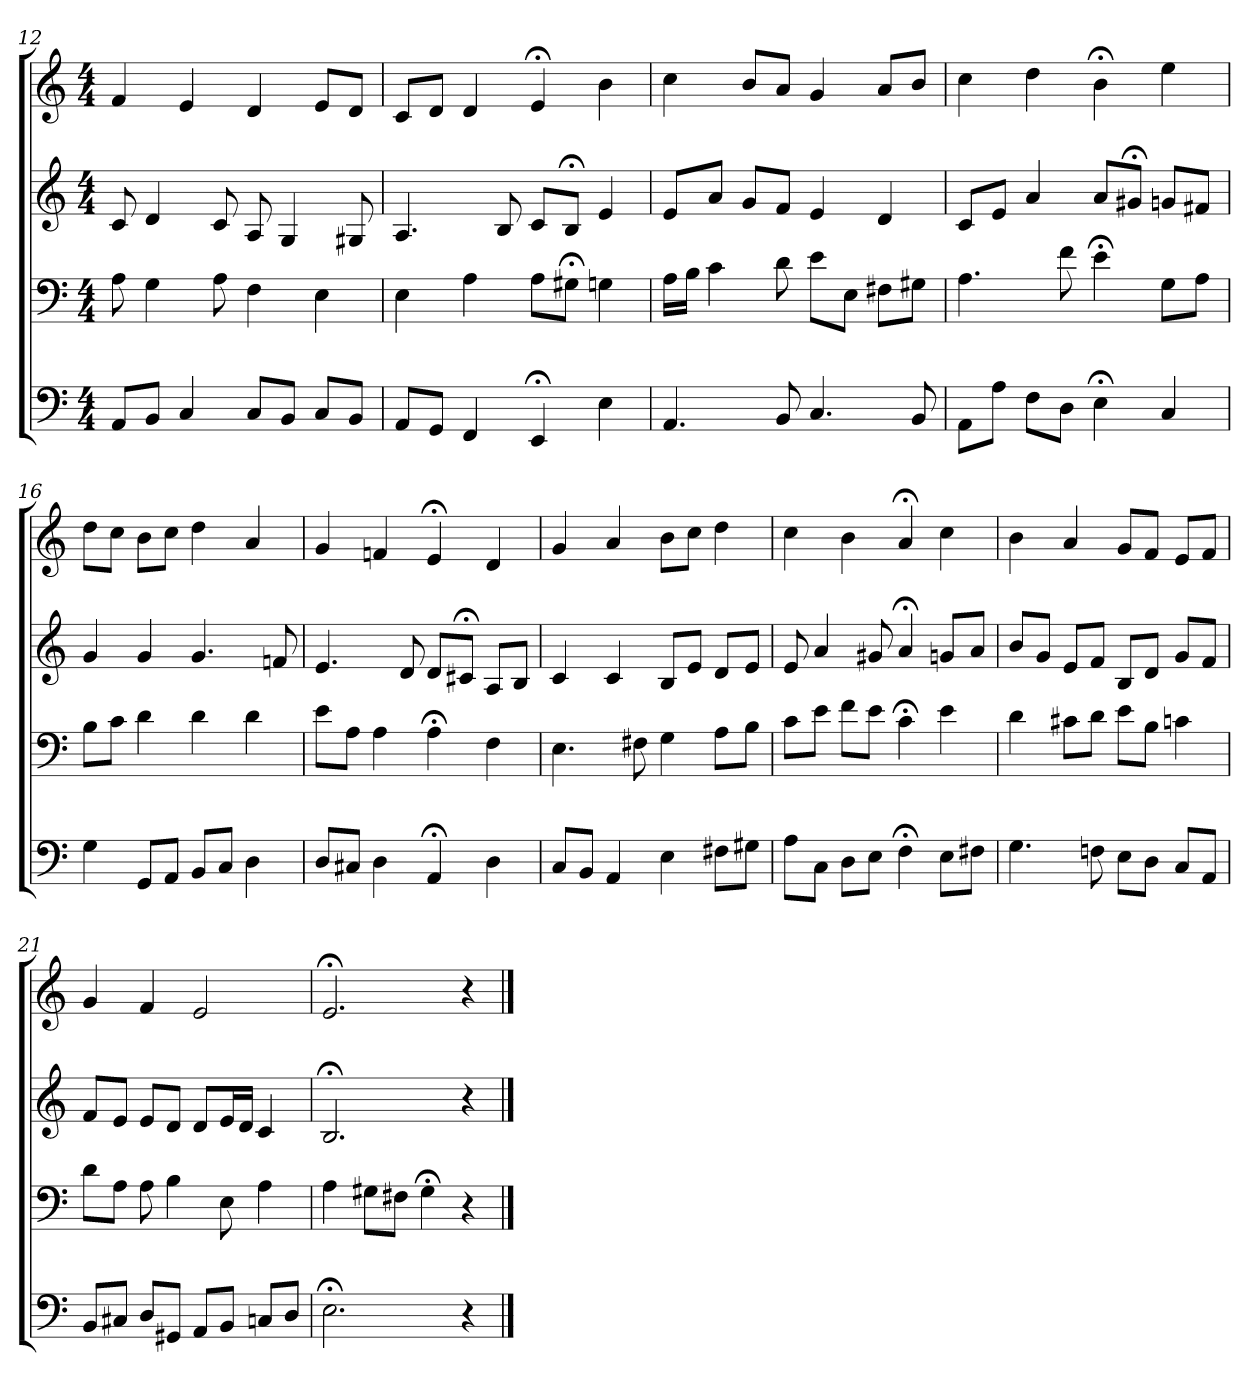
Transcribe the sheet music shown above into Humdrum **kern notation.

**kern	**kern	**kern	**kern
*part4	*part3	*part2	*part1
*staff4	*staff3	*staff2	*staff1
*clefF4	*clefF4	*clefG2	*clefG2
*M4/4	*M4/4	*M4/4	*M4/4
=12	=12	=12	=12
8AA/L	8A	8c	4f
8BB/J	4G	4d	.
4C	.	.	4e
.	8A	8c	.
8C/L	4F	8A	4d
8BB/J	.	4G	.
8C/L	4E	.	8e/L
8BB/J	.	8G#X	8d/J
=13	=13	=13	=13
8AA/L	4E	4.A	8c/L
8GG/J	.	.	8d/J
4FF	4A	.	4d
.	.	8B	.
4EE;<	8A\L	8c/L	4e;<
.	8G#X;<\J	8B;</J	.
4E	4Gn	4e	4b
=14	=14	=14	=14
4.AA	16A\LL	8e/L	4cc
.	16B\JJ	.	.
.	4c	8a/J	.
.	.	8g/L	8b/L
8BB	8d	8f/J	8a/J
4.C	8e\L	4e	4g
.	8E\J	.	.
.	8F#X\L	4d	8a/L
8BB	8G#X\J	.	8b/J
=15	=15	=15	=15
8AA\L	4.A	8c/L	4cc
8A\J	.	8e/J	.
8F\L	.	4a	4dd
8D\J	8f	.	.
4E;<	4e;<	8a/L	4b;<
.	.	8g#X;</J	.
4C	8G\L	8g/L	4ee
.	8A\J	8f#X/J	.
=16	=16	=16	=16
4G	8B\L	4g	8dd\L
.	8c\J	.	8cc\J
8GG/L	4d	4g	8b\L
8AA/J	.	.	8cc\J
8BB/L	4d	4.g	4dd
8C/J	.	.	.
4D	4d	.	4a
.	.	8fn	.
=17	=17	=17	=17
8D/L	8e\L	4.e	4g
8C#X/J	8A\J	.	.
4D	4A	.	4fn
.	.	8d	.
4AA;<	4A;<	8d/L	4e;<
.	.	8c#X;</J	.
4D	4F	8A/L	4d
.	.	8B/J	.
=18	=18	=18	=18
8C/L	4.E	4c	4g
8BB/J	.	.	.
4AA	.	4c	4a
.	8F#X	.	.
4E	4G	8B/L	8b\L
.	.	8e/J	8cc\J
8F#X\L	8A\L	8d/L	4dd
8G#X\J	8B\J	8e/J	.
=19	=19	=19	=19
8A\L	8c\L	8e	4cc
8C\J	8e\J	4a	.
8D\L	8f\L	.	4b
8E\J	8e\J	8g#X	.
4F;<	4c;<	4a;<	4a;<
8E\L	4e	8g/L	4cc
8F#X\J	.	8a/J	.
=20	=20	=20	=20
4.G	4d	8b/L	4b
.	.	8g/J	.
.	8c#X\L	8e/L	4a
8Fn	8d\J	8f/J	.
8E\L	8e\L	8B/L	8g/L
8D\J	8B\J	8d/J	8f/J
8C/L	4cn	8g/L	8e/L
8AA/J	.	8f/J	8f/J
=21	=21	=21	=21
8BB/L	8d\L	8f/L	4g
8C#X/J	8A\J	8e/J	.
8D/L	8A	8e/L	4f
8GG#X/J	4B	8d/J	.
8AA/L	.	8d/L	2e
8BB/J	8E	16e/L	.
.	.	16d/JJ	.
8Cn/L	4A	4c	.
8D/J	.	.	.
=22	=22	=22	=22
2.E;<	4A	2.B;<	2.e;<
.	8G#X\L	.	.
.	8F#X\J	.	.
.	4G#;<	.	.
4r	4r	4r	4r
==	==	==	==
*-	*-	*-	*-
